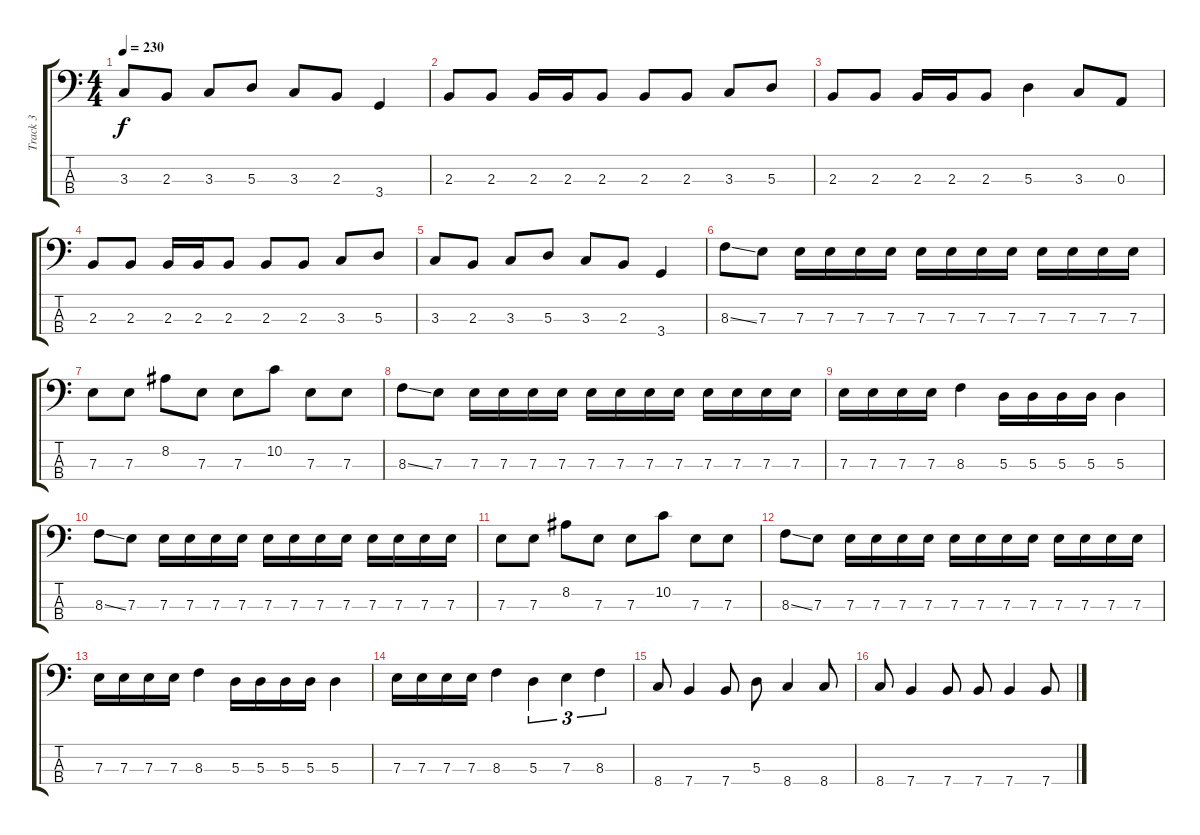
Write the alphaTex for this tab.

\track ("Track 3" "Track 3") {instrument electricbasspick}
\staff {score tabs}
\tuning (G2 D2 A1 E1) {hide}
\ts (4 4)
\tempo 230
\clef f4
\ks c
3.3.8{dy f} 2.3.8 3.3.8 5.3.8 3.3.8 2.3.8 3.4.4 |
2.3.8 2.3.8 2.3.16 2.3.16 2.3.8 2.3.8 2.3.8 3.3.8 5.3.8 |
2.3.8 2.3.8 2.3.16 2.3.16 2.3.8 5.3.4 3.3.8 0.3.8 |
2.3.8 2.3.8 2.3.16 2.3.16 2.3.8 2.3.8 2.3.8 3.3.8 5.3.8 |
3.3.8 2.3.8 3.3.8 5.3.8 3.3.8 2.3.8 3.4.4 |
8.3{ss}.8 7.3.8 7.3.16 7.3.16 7.3.16 7.3.16 7.3.16 7.3.16 7.3.16 7.3.16 7.3.16 7.3.16 7.3.16 7.3.16 |
7.3.8 7.3.8 8.2.8 7.3.8 7.3.8 10.2.8 7.3.8 7.3.8 |
8.3{ss}.8 7.3.8 7.3.16 7.3.16 7.3.16 7.3.16 7.3.16 7.3.16 7.3.16 7.3.16 7.3.16 7.3.16 7.3.16 7.3.16 |
7.3.16 7.3.16 7.3.16 7.3.16 8.3.4 5.3.16 5.3.16 5.3.16 5.3.16 5.3.4 |
8.3{ss}.8 7.3.8 7.3.16 7.3.16 7.3.16 7.3.16 7.3.16 7.3.16 7.3.16 7.3.16 7.3.16 7.3.16 7.3.16 7.3.16 |
7.3.8 7.3.8 8.2.8 7.3.8 7.3.8 10.2.8 7.3.8 7.3.8 |
8.3{ss}.8 7.3.8 7.3.16 7.3.16 7.3.16 7.3.16 7.3.16 7.3.16 7.3.16 7.3.16 7.3.16 7.3.16 7.3.16 7.3.16 |
7.3.16 7.3.16 7.3.16 7.3.16 8.3.4 5.3.16 5.3.16 5.3.16 5.3.16 5.3.4 |
7.3.16 7.3.16 7.3.16 7.3.16 8.3.4 5.3.4{tu (3 2)} 7.3.4{tu (3 2)} 8.3.4{tu (3 2)} |
8.4.8 7.4.4 7.4.8 5.3.8 8.4.4 8.4.8 |
8.4.8 7.4.4 7.4.8 7.4.8 7.4.4 7.4.8
